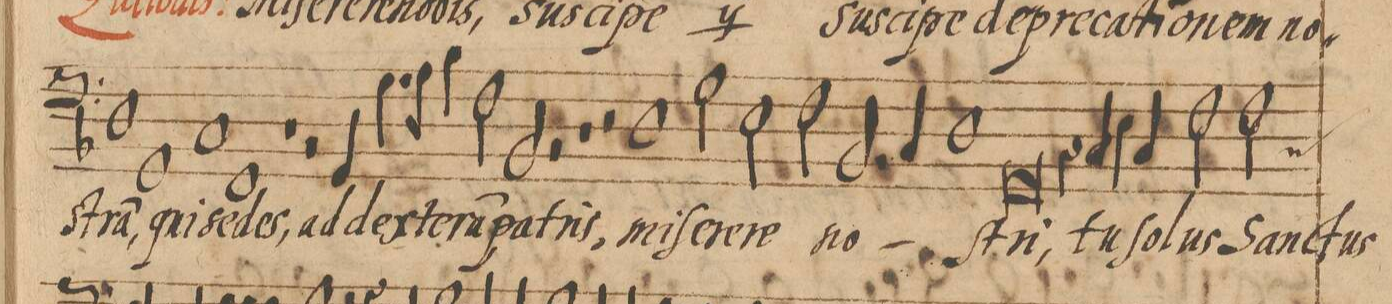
**kern	**text
*I"OCTAVAVOX	*
*clefF4	*
*k[b-]	*
*met(C|)	*
*M2/1	*
*yyM2/1	*
1D	-stra(m),
1GG	qui
=64-	=64-
1C	se-
1FF	-des,
=65-	=65-
1r	.
2r	.
4GG/	ad
4.G\	dex-
=66-	=66-
8A\	-te-
4B-\	-ra(m)
2F\	pa-
2BB-/	-tris,
2r	.
=67-	=67-
1r	.
2r	.
1D\	mi-
=68-	=68-
2G\	-ſe-
2E\	-re-
2F\	-re
=69-	=69-
2.BB-/	no-
4C/	.
1D	.
=70-	=70-
0GG	-ſtri,
=71-	=71-
4r	.
4C/	tu
4E\	ſo-
4C/	-lus
2F\	Sanc-
2F\	-tus
*custos:C	*
=72-	=72-
*-	*-
